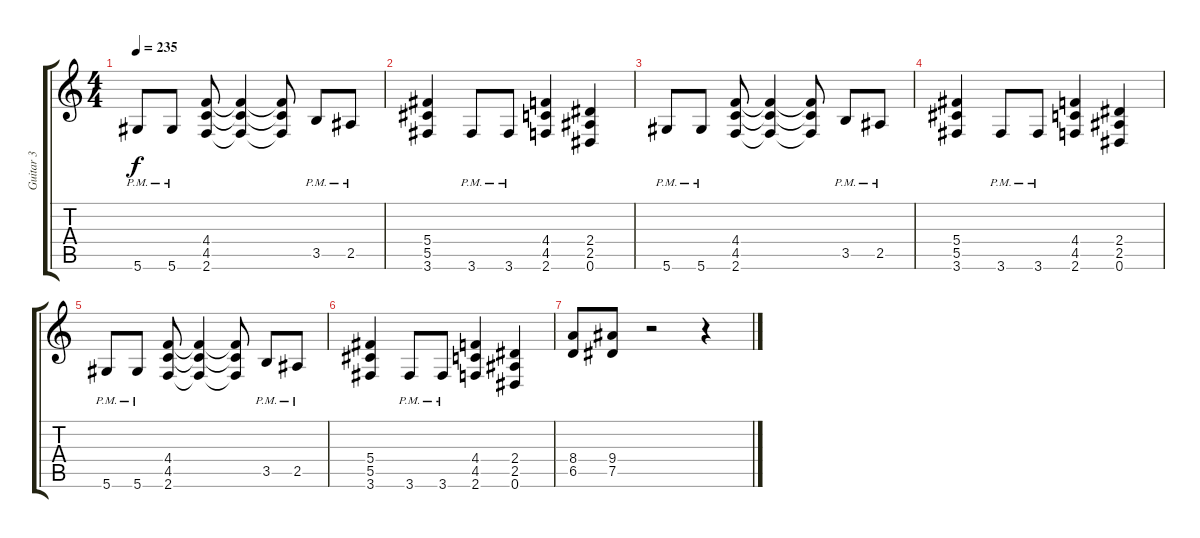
\track ("Guitar 3" "Guitar 3") {instrument distortionguitar}
\staff {score tabs}
\tuning (Eb4 Bb3 Gb3 Db3 Ab2 Eb2) {hide}
\ts (4 4)
\tempo 235
\clef g2
\ks c
5.6{pm}.8{dy f} 5.6{pm}.8 (4.4 4.5 2.6).8 (4.4{t} 4.5{t} 2.6{t}).4 (4.4{t} 4.5{t} 2.6{t}).8 3.5{pm}.8 2.5{pm}.8 |
(5.4 5.5 3.6).4 3.6{pm}.8 3.6{pm}.8 (4.4 4.5 2.6).4 (2.4 2.5 0.6).4 |
5.6{pm}.8 5.6{pm}.8 (4.4 4.5 2.6).8 (4.4{t} 4.5{t} 2.6{t}).4 (4.4{t} 4.5{t} 2.6{t}).8 3.5{pm}.8 2.5{pm}.8 |
(5.4 5.5 3.6).4 3.6{pm}.8 3.6{pm}.8 (4.4 4.5 2.6).4 (2.4 2.5 0.6).4 |
5.6{pm}.8 5.6{pm}.8 (4.4 4.5 2.6).8 (4.4{t} 4.5{t} 2.6{t}).4 (4.4{t} 4.5{t} 2.6{t}).8 3.5{pm}.8 2.5{pm}.8 |
(5.4 5.5 3.6).4 3.6{pm}.8 3.6{pm}.8 (4.4 4.5 2.6).4 (2.4 2.5 0.6).4 |
(8.4 6.5).8 (9.4 7.5).8 r.2 r.4
